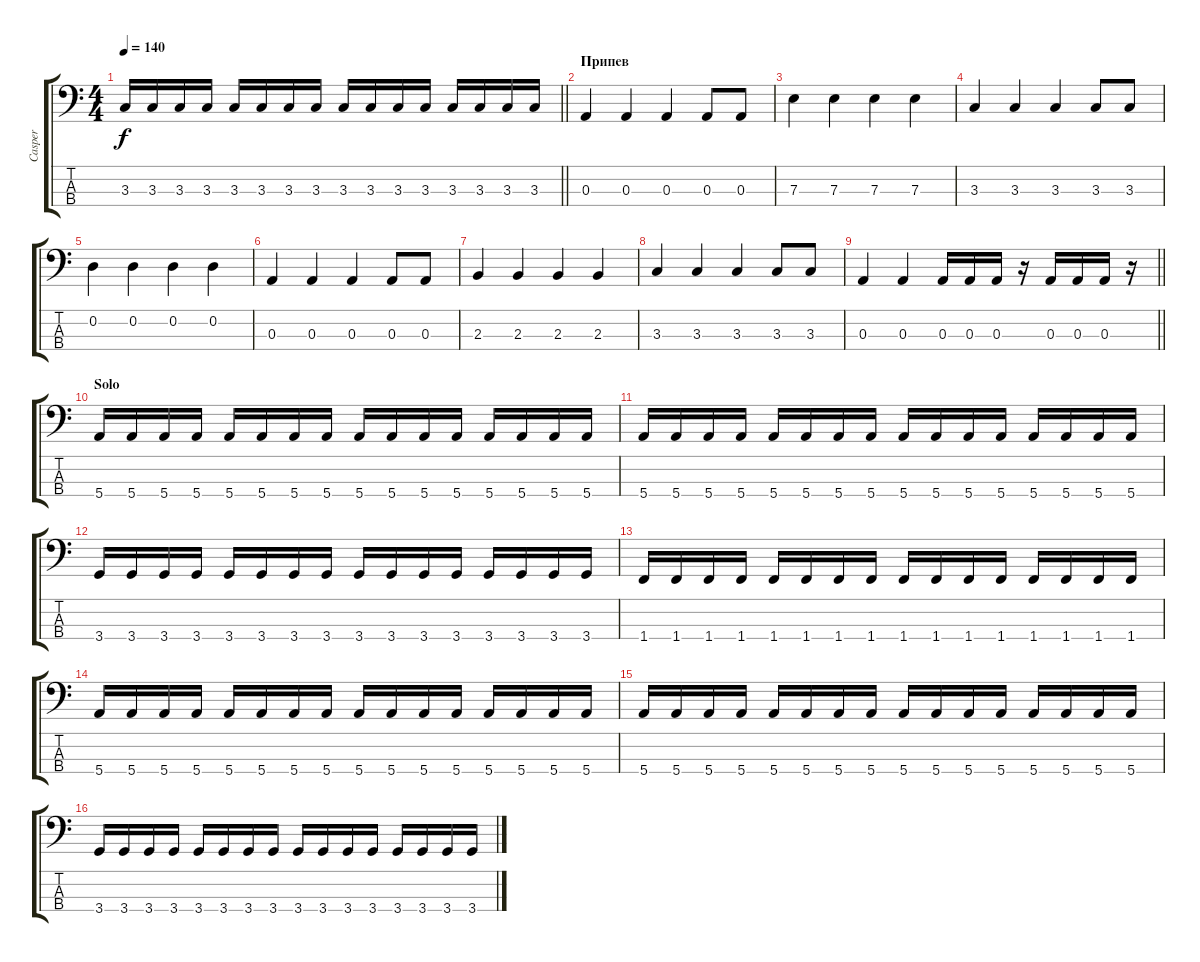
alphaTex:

\track ("Casper" "Casper") {instrument electricbasspick}
\staff {score tabs}
\tuning (G2 D2 A1 E1) {hide}
\ts (4 4)
\tempo 140
\clef f4
\barLineRight lightlight
\ks c
3.3.16{dy f} 3.3.16 3.3.16 3.3.16 3.3.16 3.3.16 3.3.16 3.3.16 3.3.16 3.3.16 3.3.16 3.3.16 3.3.16 3.3.16 3.3.16 3.3.16 |
\section ("" "Припев")
0.3.4 0.3.4 0.3.4 0.3.8 0.3.8 |
7.3.4 7.3.4 7.3.4 7.3.4 |
3.3.4 3.3.4 3.3.4 3.3.8 3.3.8 |
0.2.4 0.2.4 0.2.4 0.2.4 |
0.3.4 0.3.4 0.3.4 0.3.8 0.3.8 |
2.3.4 2.3.4 2.3.4 2.3.4 |
3.3.4 3.3.4 3.3.4 3.3.8 3.3.8 |
\barLineRight lightlight
0.3.4 0.3.4 0.3.16 0.3.16 0.3.16 r.16 0.3.16 0.3.16 0.3.16 r.16 |
\section ("" "Solo")
5.4.16 5.4.16 5.4.16 5.4.16 5.4.16 5.4.16 5.4.16 5.4.16 5.4.16 5.4.16 5.4.16 5.4.16 5.4.16 5.4.16 5.4.16 5.4.16 |
5.4.16 5.4.16 5.4.16 5.4.16 5.4.16 5.4.16 5.4.16 5.4.16 5.4.16 5.4.16 5.4.16 5.4.16 5.4.16 5.4.16 5.4.16 5.4.16 |
3.4.16 3.4.16 3.4.16 3.4.16 3.4.16 3.4.16 3.4.16 3.4.16 3.4.16 3.4.16 3.4.16 3.4.16 3.4.16 3.4.16 3.4.16 3.4.16 |
1.4.16 1.4.16 1.4.16 1.4.16 1.4.16 1.4.16 1.4.16 1.4.16 1.4.16 1.4.16 1.4.16 1.4.16 1.4.16 1.4.16 1.4.16 1.4.16 |
5.4.16 5.4.16 5.4.16 5.4.16 5.4.16 5.4.16 5.4.16 5.4.16 5.4.16 5.4.16 5.4.16 5.4.16 5.4.16 5.4.16 5.4.16 5.4.16 |
5.4.16 5.4.16 5.4.16 5.4.16 5.4.16 5.4.16 5.4.16 5.4.16 5.4.16 5.4.16 5.4.16 5.4.16 5.4.16 5.4.16 5.4.16 5.4.16 |
3.4.16 3.4.16 3.4.16 3.4.16 3.4.16 3.4.16 3.4.16 3.4.16 3.4.16 3.4.16 3.4.16 3.4.16 3.4.16 3.4.16 3.4.16 3.4.16
